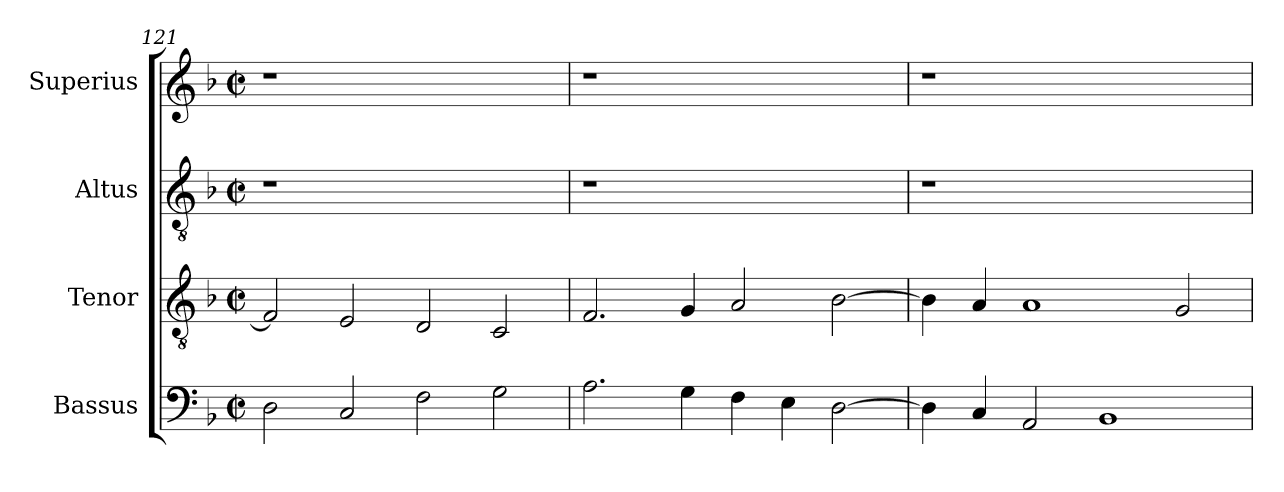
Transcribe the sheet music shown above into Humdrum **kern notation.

**kern	**kern	**kern	**kern
*part4	*part3	*part2	*part1
*staff4	*staff3	*staff2	*staff1
*I"Bassus	*I"Tenor	*I"Altus	*I"Superius
*I'B.	*I'T.	*I'A.	*I'S.
*clefF4	*clefGv2	*clefGv2	*clefG2
*	*ITrd7c12	*ITrd7c12	*
*k[b-]	*k[b-]	*k[b-]	*k[b-]
*F:	*F:	*F:	*F:
*M2/2	*M2/2	*M2/2	*M2/2
*met(c|)	*met(c|)	*met(c|)	*met(c|)
=121	=121	=121	=121
!	!	!LO:N:vis=1	!LO:N:vis=1
2Di\	2FFi/]	1r	1r
2Ci/	2EEi/	.	.
2Fi\	2DDi/	1ryy	1ryy
2Gi\	2CCi/	.	.
=122	=122	=122	=122
!	!	!LO:N:vis=1	!LO:N:vis=1
2.Ai\	2.FFi/	1r	1r
4Gi\	4GGi/	.	.
4Fi\	2AAi/	1ryy	1ryy
4Ei\	.	.	.
[>2Di\	[>2BB-i\	.	.
!!LO:PB:g=z
=123	=123	=123	=123
!	!	!LO:N:vis=1	!LO:N:vis=1
4Di\]	4BB-i\]	1r	1r
4Ci/	4AAi/	.	.
2AAi/	1AAi	.	.
1BB-i	.	1ryy	1ryy
.	2GGi/	.	.
=	=	=	=
*-	*-	*-	*-
